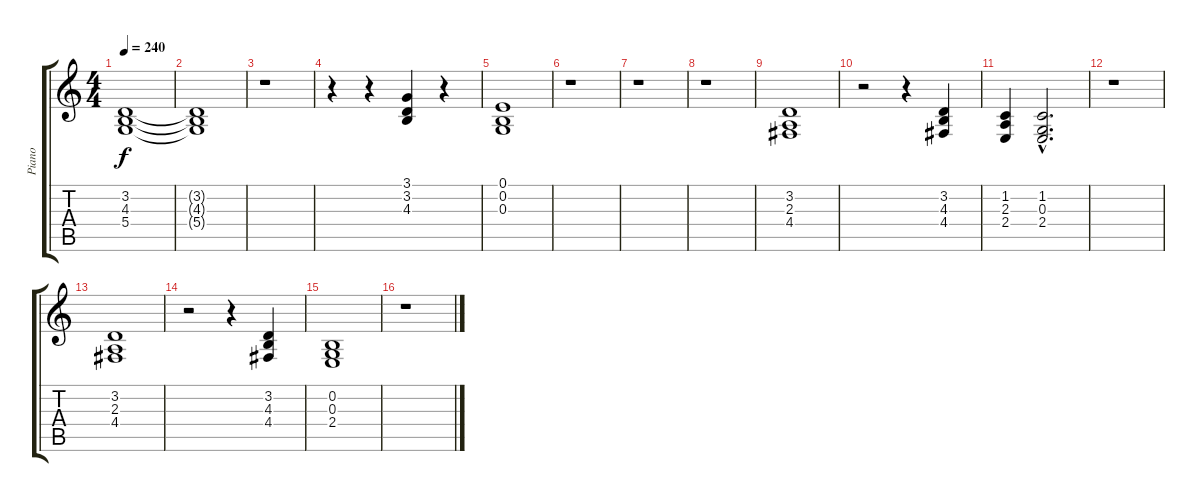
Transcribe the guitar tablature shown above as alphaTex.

\track ("Piano" "Piano") {instrument brightacousticpiano}
\staff {score tabs}
\tuning (E4 B3 G3 D3 A2 E2) {hide}
\ts (4 4)
\tempo 240
\clef g2
\ks c
(3.2 4.3 5.4).1{dy f} |
(3.2{t} 4.3{t} 5.4{t}).1 |
r.1 |
r.4 r.4 (3.1 3.2 4.3).4 r.4 |
(0.1 0.2 0.3).1 |
r.1 |
r.1 |
r.1 |
(3.2 2.3 4.4).1 |
r.2 r.4 (3.2 4.3 4.4).4 |
(1.2 2.3 2.4).4 (1.2{hac} 0.3{hac} 2.4{hac}).2{d} |
r.1 |
(3.2 2.3 4.4).1 |
r.2 r.4 (3.2 4.3 4.4).4 |
(0.2 0.3 2.4).1 |
r.1
